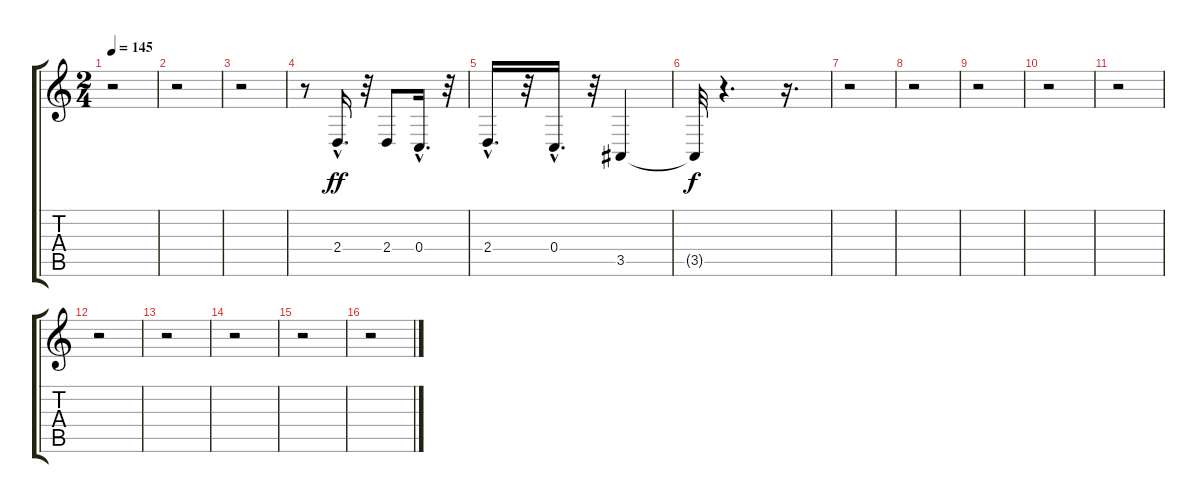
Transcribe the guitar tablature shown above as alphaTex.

\track "" {instrument baritonesax}
\staff {score tabs}
\tuning (D4 A3 F3 C3 G2 D2) {hide}
\ts (2 4)
\tempo 145
\clef g2
\ks c
r.2{dy ff} |
r.2 |
r.2 |
r.8 2.4{hac}.16{d} r.32 2.4.8 0.4{hac}.16{d} r.32 |
2.4{hac}.16{d} r.32 0.4{hac}.16{d} r.32 3.5.4 |
3.5{t}.32{dy f} r.4{d} r.16{d} |
r.2 |
r.2 |
r.2 |
r.2 |
r.2 |
r.2 |
r.2 |
r.2 |
r.2 |
r.2
